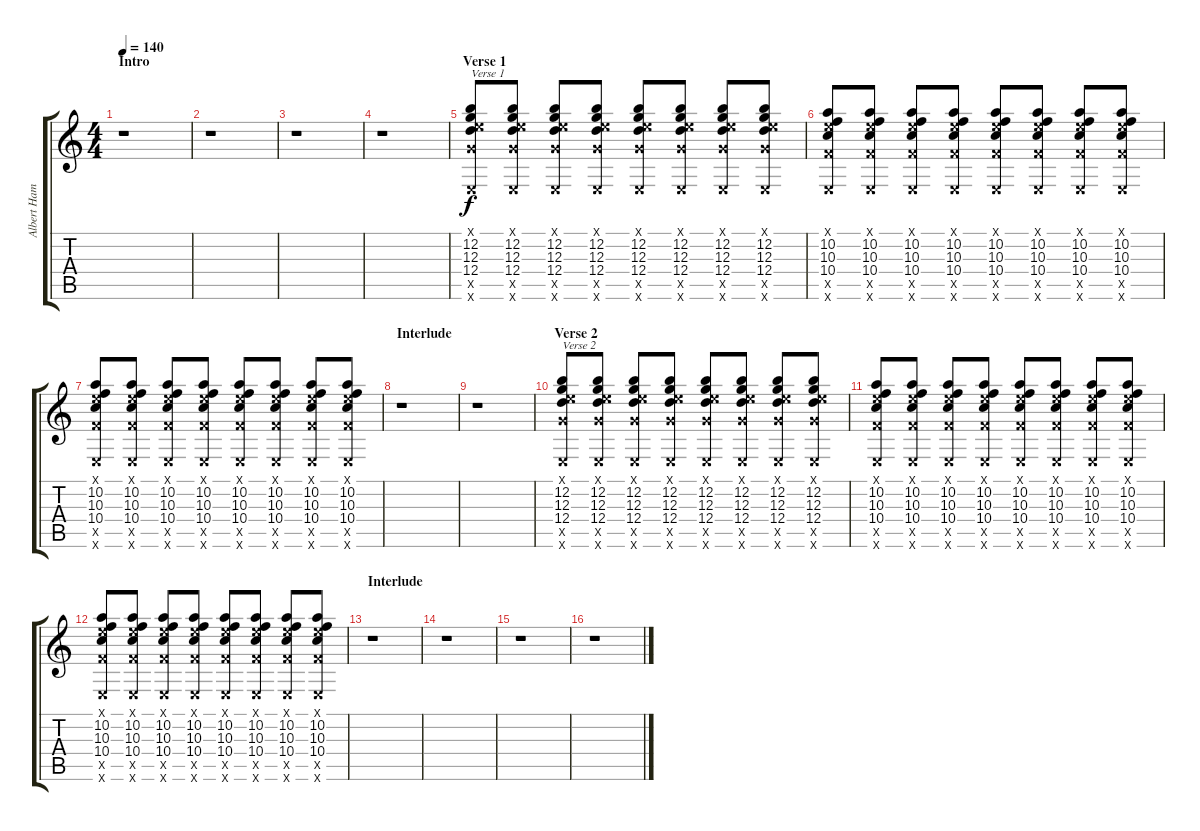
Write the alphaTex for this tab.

\track ("Albert Hammond Jr. (left)" "Albert Ham") {instrument distortionguitar}
\staff {score tabs}
\tuning (E4 B3 G3 D3 A2 E2) {hide}
\ts (4 4)
\section ("" "Intro")
\tempo 140
\clef g2
\ks c
r.1{dy f instrument distortionguitar} |
r.1 |
r.1 |
r.1 |
\section ("" "Verse 1")
(0.1{x} 12.2 12.3 12.4 10.5{x} 0.6{x}).8{txt "Verse 1"} (0.1{x} 12.2 12.3 12.4 10.5{x} 0.6{x}).8 (0.1{x} 12.2 12.3 12.4 10.5{x} 0.6{x}).8 (0.1{x} 12.2 12.3 12.4 10.5{x} 0.6{x}).8 (0.1{x} 12.2 12.3 12.4 10.5{x} 0.6{x}).8 (0.1{x} 12.2 12.3 12.4 10.5{x} 0.6{x}).8 (0.1{x} 12.2 12.3 12.4 10.5{x} 0.6{x}).8 (0.1{x} 12.2 12.3 12.4 10.5{x} 0.6{x}).8 |
(0.1{x} 10.2 10.3 10.4 8.5{x} 0.6{x}).8 (0.1{x} 10.2 10.3 10.4 8.5{x} 0.6{x}).8 (0.1{x} 10.2 10.3 10.4 8.5{x} 0.6{x}).8 (0.1{x} 10.2 10.3 10.4 8.5{x} 0.6{x}).8 (0.1{x} 10.2 10.3 10.4 8.5{x} 0.6{x}).8 (0.1{x} 10.2 10.3 10.4 8.5{x} 0.6{x}).8 (0.1{x} 10.2 10.3 10.4 8.5{x} 0.6{x}).8 (0.1{x} 10.2 10.3 10.4 8.5{x} 0.6{x}).8 |
(0.1{x} 10.2 10.3 10.4 8.5{x} 0.6{x}).8 (0.1{x} 10.2 10.3 10.4 8.5{x} 0.6{x}).8 (0.1{x} 10.2 10.3 10.4 8.5{x} 0.6{x}).8 (0.1{x} 10.2 10.3 10.4 8.5{x} 0.6{x}).8 (0.1{x} 10.2 10.3 10.4 8.5{x} 0.6{x}).8 (0.1{x} 10.2 10.3 10.4 8.5{x} 0.6{x}).8 (0.1{x} 10.2 10.3 10.4 8.5{x} 0.6{x}).8 (0.1{x} 10.2 10.3 10.4 8.5{x} 0.6{x}).8 |
\section ("" "Interlude")
r.1 |
r.1 |
\section ("" "Verse 2")
(0.1{x} 12.2 12.3 12.4 10.5{x} 0.6{x}).8{txt "Verse 2"} (0.1{x} 12.2 12.3 12.4 10.5{x} 0.6{x}).8 (0.1{x} 12.2 12.3 12.4 10.5{x} 0.6{x}).8 (0.1{x} 12.2 12.3 12.4 10.5{x} 0.6{x}).8 (0.1{x} 12.2 12.3 12.4 10.5{x} 0.6{x}).8 (0.1{x} 12.2 12.3 12.4 10.5{x} 0.6{x}).8 (0.1{x} 12.2 12.3 12.4 10.5{x} 0.6{x}).8 (0.1{x} 12.2 12.3 12.4 10.5{x} 0.6{x}).8 |
(0.1{x} 10.2 10.3 10.4 8.5{x} 0.6{x}).8 (0.1{x} 10.2 10.3 10.4 8.5{x} 0.6{x}).8 (0.1{x} 10.2 10.3 10.4 8.5{x} 0.6{x}).8 (0.1{x} 10.2 10.3 10.4 8.5{x} 0.6{x}).8 (0.1{x} 10.2 10.3 10.4 8.5{x} 0.6{x}).8 (0.1{x} 10.2 10.3 10.4 8.5{x} 0.6{x}).8 (0.1{x} 10.2 10.3 10.4 8.5{x} 0.6{x}).8 (0.1{x} 10.2 10.3 10.4 8.5{x} 0.6{x}).8 |
(0.1{x} 10.2 10.3 10.4 8.5{x} 0.6{x}).8 (0.1{x} 10.2 10.3 10.4 8.5{x} 0.6{x}).8 (0.1{x} 10.2 10.3 10.4 8.5{x} 0.6{x}).8 (0.1{x} 10.2 10.3 10.4 8.5{x} 0.6{x}).8 (0.1{x} 10.2 10.3 10.4 8.5{x} 0.6{x}).8 (0.1{x} 10.2 10.3 10.4 8.5{x} 0.6{x}).8 (0.1{x} 10.2 10.3 10.4 8.5{x} 0.6{x}).8 (0.1{x} 10.2 10.3 10.4 8.5{x} 0.6{x}).8 |
\section ("" "Interlude")
r.1 |
r.1 |
r.1 |
r.1
